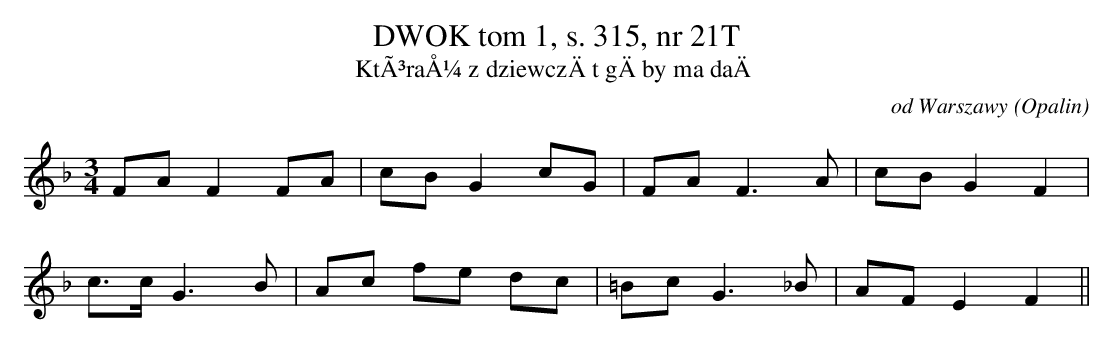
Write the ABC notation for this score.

X:1
T: DWOK tom 1, s. 315, nr 21T
T: KtÃ³raÅ¼ z dziewczÄt gÄby ma daÄ
O: od Warszawy (Opalin)
M: 3/4
L: 1/16
K: F
F2A2F4F2A2 | c2B2G4c2G2 | F2A2F6A2 | c2B2G4F4 |
c3cG6B2 | A2c2 f2e2 d2c2 | =B2c2G6_B2 | A2F2E4F4||
